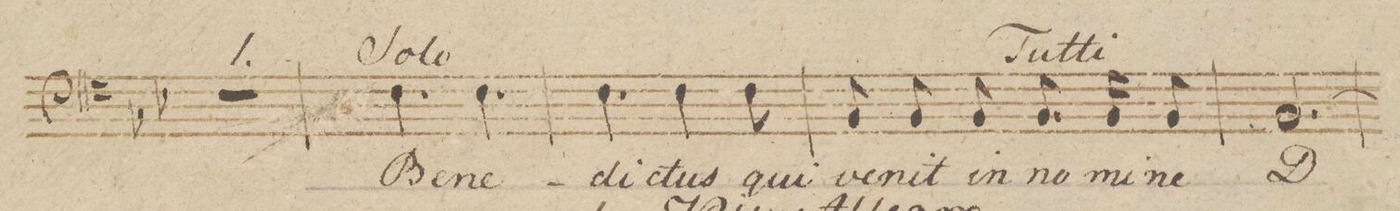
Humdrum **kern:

**kern	**text
*I"Basso.	*
*clefF4	*
*k[b-e-]	*
*M6/8	*
2.r	.
=68	=68
4.F\	Be-
4.F\	-ne-
=69	=69
4.F\	-di-
4F\	-ctus
8F\	qui
=70	=70
8BB-/	ve-
8BB-/	-nit
8BB-/	in
8.BB-/	no-
16BB-/	-mi-
8BB-/	-ne
=71	=71
[>2.BB-/	D-
=72	=72
*-	*-
